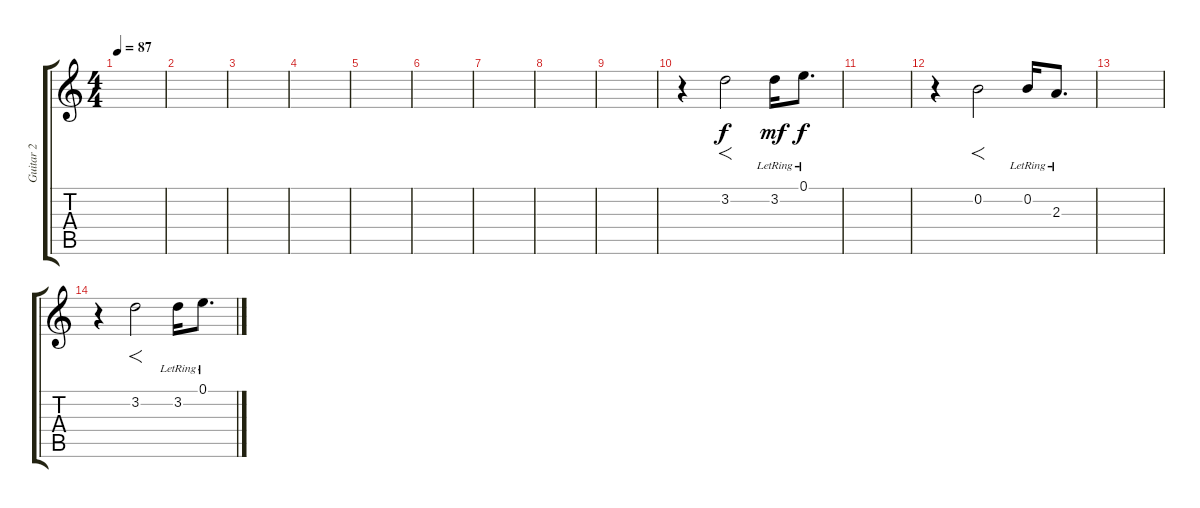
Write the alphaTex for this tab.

\track ("Guitar 2" "Guitar 2") {instrument electricguitarclean}
\staff {score tabs}
\tuning (E4 B3 G3 D3 A2 E2) {hide}
\ts (4 4)
\tempo 87
\clef g2
\ks c
|
|
|
|
|
|
|
|
|
r.4 3.2.2{f} 3.2{lr}.16{dy mf} 0.1{lr}.8{d dy f} |
|
r.4 0.2.2{f} 0.2{lr}.16 2.3{lr}.8{d} |
|
r.4 3.2.2{f} 3.2{lr}.16 0.1{lr}.8{d}
